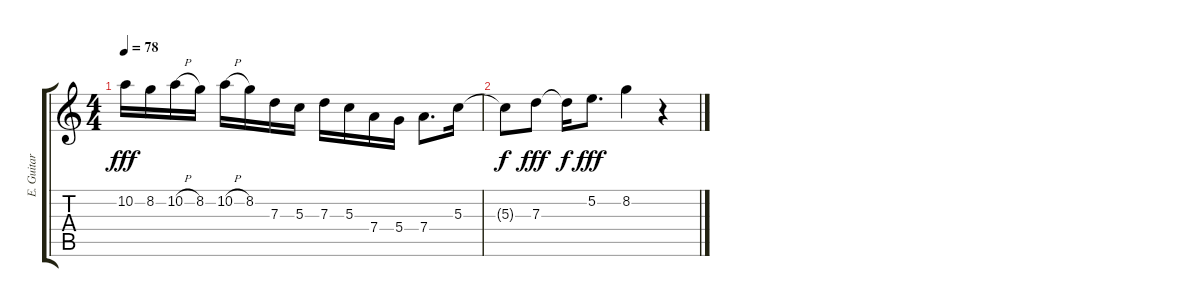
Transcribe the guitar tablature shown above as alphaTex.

\track ("E. Guitar 2 (Left)" "E. Guitar ") {instrument distortionguitar}
\staff {score tabs}
\tuning (E4 B3 G3 D3 A2 E2) {hide}
\ts (4 4)
\tempo 78
\clef g2
\ks c
10.2.16{dy fff} 8.2.16 10.2{h}.16 8.2.16 10.2{h}.16 8.2.16 7.3.16 5.3.16 7.3.16 5.3.16 7.4.16 5.4.16 7.4.8{d} 5.3.16 |
5.3{t}.8{dy f} 7.3.8{dy fff} 7.3{t}.16{dy f} 5.2.8{d dy fff} 8.2.4 r.4
